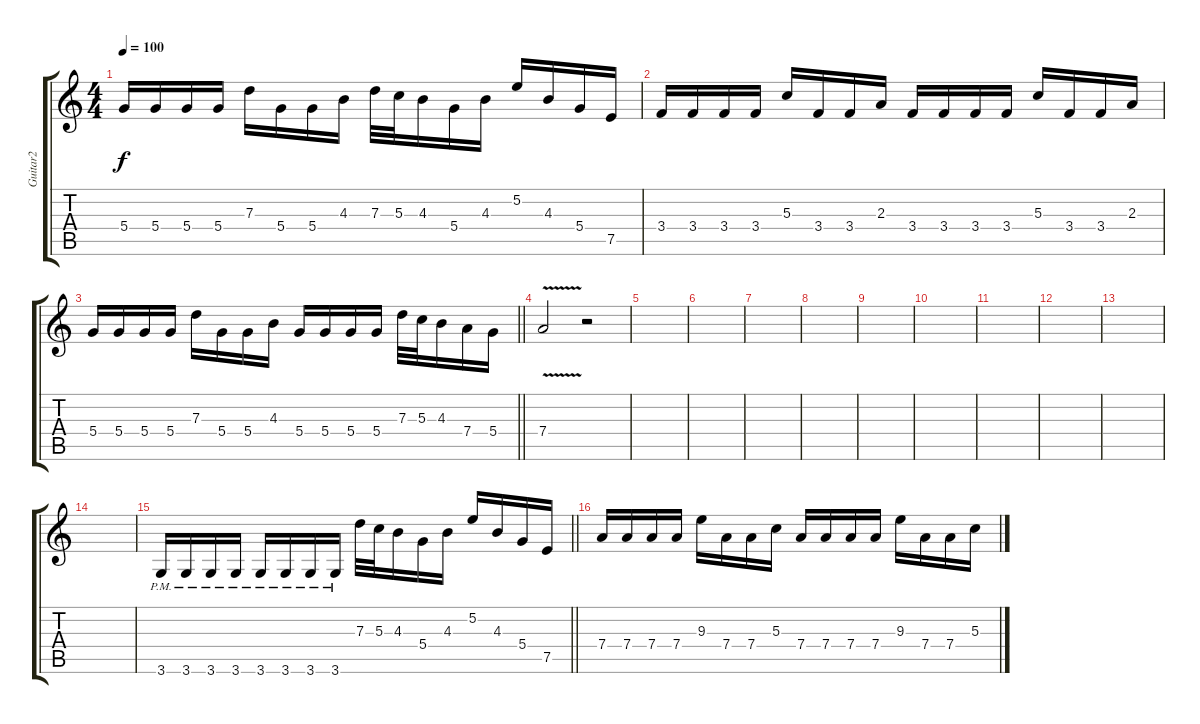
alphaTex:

\track ("Guitar2" "Guitar2") {instrument distortionguitar}
\staff {score tabs}
\tuning (E4 B3 G3 D3 A2 E2) {hide}
\ts (4 4)
\tempo 100
\clef g2
\ks c
5.4.16{dy f} 5.4.16 5.4.16 5.4.16 7.3.16 5.4.16 5.4.16 4.3.16 7.3.32 5.3.32 4.3.16 5.4.16 4.3.16 5.2.16 4.3.16 5.4.16 7.5.16 |
3.4.16 3.4.16 3.4.16 3.4.16 5.3.16 3.4.16 3.4.16 2.3.16 3.4.16 3.4.16 3.4.16 3.4.16 5.3.16 3.4.16 3.4.16 2.3.16 |
\barLineRight lightlight
5.4.16 5.4.16 5.4.16 5.4.16 7.3.16 5.4.16 5.4.16 4.3.16 5.4.16 5.4.16 5.4.16 5.4.16 7.3.32 5.3.32 4.3.16 7.4.16 5.4.16 |
7.4{v}.2 r.2 |
|
|
|
|
|
|
|
|
|
|
\barLineRight lightlight
3.6{pm}.16 3.6{pm}.16 3.6{pm}.16 3.6{pm}.16 3.6{pm}.16 3.6{pm}.16 3.6{pm}.16 3.6{pm}.16 7.3.32 5.3.32 4.3.16 5.4.16 4.3.16 5.2.16 4.3.16 5.4.16 7.5.16 |
7.4.16 7.4.16 7.4.16 7.4.16 9.3.16 7.4.16 7.4.16 5.3.16 7.4.16 7.4.16 7.4.16 7.4.16 9.3.16 7.4.16 7.4.16 5.3.16
